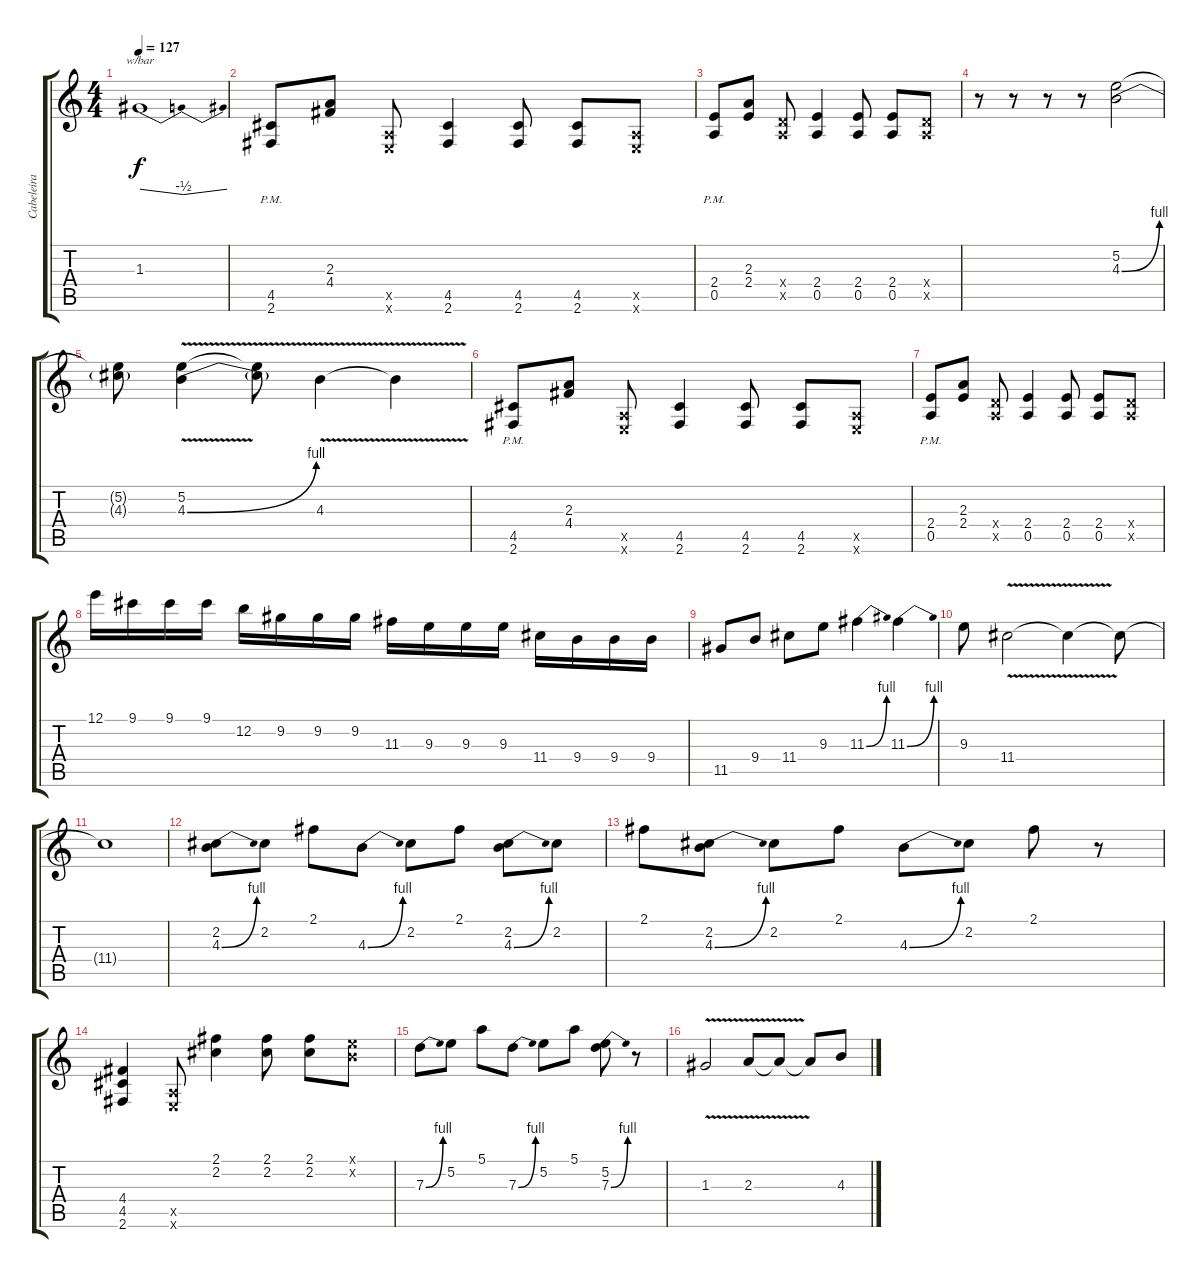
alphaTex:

\track ("Cabeleira" "Cabeleira") {instrument overdrivenguitar}
\staff {score tabs}
\tuning (E4 B3 G3 D3 A2 E2) {hide}
\ts (4 4)
\tempo 127
\clef g2
\ks c
1.3.1{tbe (dip default 0 0 30 -2 60 0) dy f} |
(4.5 2.6{pm}).8{instrument electricguitarmuted} (2.3 4.4).8 (0.5{x} 0.6{x}).8 (4.5 2.6).4 (4.5 2.6).8 (4.5 2.6).8 (0.5{x} 0.6{x}).8 |
(2.4{pm} 0.5).8 (2.3 2.4).8 (0.4{x} 0.5{x}).8 (2.4 0.5).4 (2.4 0.5).8 (2.4 0.5).8 (0.4{x} 0.5{x}).8 |
r.8{instrument overdrivenguitar} r.8 r.8 r.8 (5.2 4.3{be (bend 0 0 60 4)}).2 |
(5.2{t} 4.3{t}).8 (5.2 4.3{be (bend 0 0 60 4) v}).4 (5.2{t} 4.3{t}).8 4.3{v}.4 4.3{t}.4 |
(4.5 2.6{pm}).8{instrument electricguitarmuted} (2.3 4.4).8 (0.5{x} 0.6{x}).8 (4.5 2.6).4 (4.5 2.6).8 (4.5 2.6).8 (0.5{x} 0.6{x}).8 |
(2.4{pm} 0.5).8 (2.3 2.4).8 (0.4{x} 0.5{x}).8 (2.4 0.5).4 (2.4 0.5).8 (2.4 0.5).8 (0.4{x} 0.5{x}).8 |
12.1.16{instrument overdrivenguitar} 9.1.16 9.1.16 9.1.16 12.2.16 9.2.16 9.2.16 9.2.16 11.3.16 9.3.16 9.3.16 9.3.16 11.4.16 9.4.16 9.4.16 9.4.16 |
11.5.8 9.4.8 11.4.8 9.3.8 11.3{be (bend 0 0 60 4)}.4 11.3{be (bend 0 0 60 4)}.4 |
9.3.8 11.4{v}.2 11.4{t}.4 11.4{t}.8 |
11.4{t}.1 |
(2.2 4.3{be (bend 0 0 60 4)}).8 2.2.8 2.1.8 4.3{be (bend 0 0 60 4)}.8 2.2.8 2.1.8 (2.2 4.3{be (bend 0 0 60 4)}).8 2.2.8 |
2.1.8 (2.2 4.3{be (bend 0 0 60 4)}).8 2.2.8 2.1.8 4.3{be (bend 0 0 60 4)}.8 2.2.8 2.1.8 r.8 |
(4.4 4.5 2.6).4 (0.5{x} 0.6{x}).8 (2.1 2.2).4 (2.1 2.2).8 (2.1 2.2).8 (0.1{x} 0.2{x}).8 |
7.3{be (bend 0 0 60 4)}.8 5.2.8 5.1.8 7.3{be (bend 0 0 60 4)}.8 5.2.8 5.1.8 (5.2 7.3{be (bend 0 0 60 4)}).8 r.8 |
1.3{v}.2 2.3{v}.8 2.3{t}.8 2.3{t}.8 4.3.8
